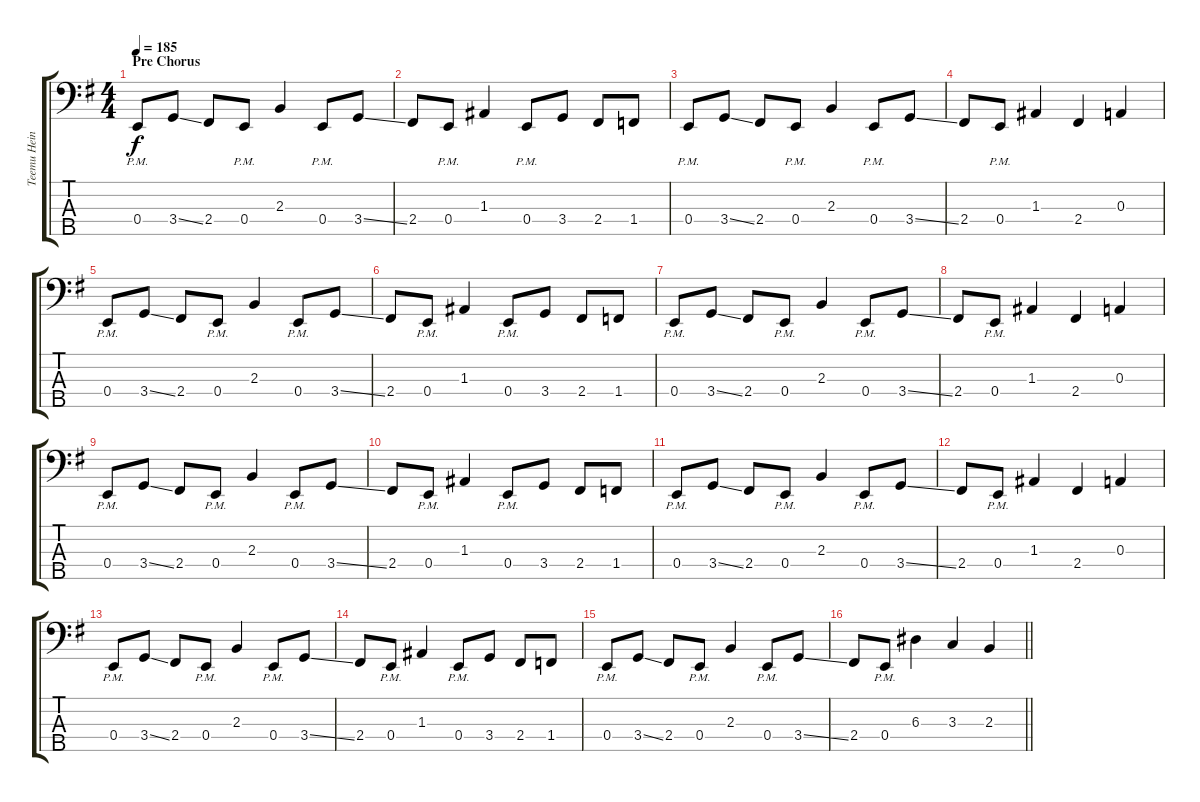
\track ("Teemu Heinola (bass)" "Teemu Hein") {instrument electricbasspick}
\staff {score tabs}
\tuning (G2 D2 A1 E1 B0) {hide}
\ts (4 4)
\section ("" "Pre Chorus")
\tempo 185
\clef f4
\ks eminor
0.4{pm}.8{dy f} 3.4{ss}.8 2.4.8 0.4{pm}.8 2.3.4 0.4{pm}.8 3.4{ss}.8 |
2.4.8 0.4{pm}.8 1.3.4 0.4{pm}.8 3.4.8 2.4.8 1.4.8 |
0.4{pm}.8 3.4{ss}.8 2.4.8 0.4{pm}.8 2.3.4 0.4{pm}.8 3.4{ss}.8 |
2.4.8 0.4{pm}.8 1.3.4 2.4.4 0.3.4 |
0.4{pm}.8 3.4{ss}.8 2.4.8 0.4{pm}.8 2.3.4 0.4{pm}.8 3.4{ss}.8 |
2.4.8 0.4{pm}.8 1.3.4 0.4{pm}.8 3.4.8 2.4.8 1.4.8 |
0.4{pm}.8 3.4{ss}.8 2.4.8 0.4{pm}.8 2.3.4 0.4{pm}.8 3.4{ss}.8 |
2.4.8 0.4{pm}.8 1.3.4 2.4.4 0.3.4 |
0.4{pm}.8 3.4{ss}.8 2.4.8 0.4{pm}.8 2.3.4 0.4{pm}.8 3.4{ss}.8 |
2.4.8 0.4{pm}.8 1.3.4 0.4{pm}.8 3.4.8 2.4.8 1.4.8 |
0.4{pm}.8 3.4{ss}.8 2.4.8 0.4{pm}.8 2.3.4 0.4{pm}.8 3.4{ss}.8 |
2.4.8 0.4{pm}.8 1.3.4 2.4.4 0.3.4 |
0.4{pm}.8 3.4{ss}.8 2.4.8 0.4{pm}.8 2.3.4 0.4{pm}.8 3.4{ss}.8 |
2.4.8 0.4{pm}.8 1.3.4 0.4{pm}.8 3.4.8 2.4.8 1.4.8 |
0.4{pm}.8 3.4{ss}.8 2.4.8 0.4{pm}.8 2.3.4 0.4{pm}.8 3.4{ss}.8 |
\barLineRight lightlight
2.4.8 0.4{pm}.8 6.3.4 3.3.4 2.3.4
